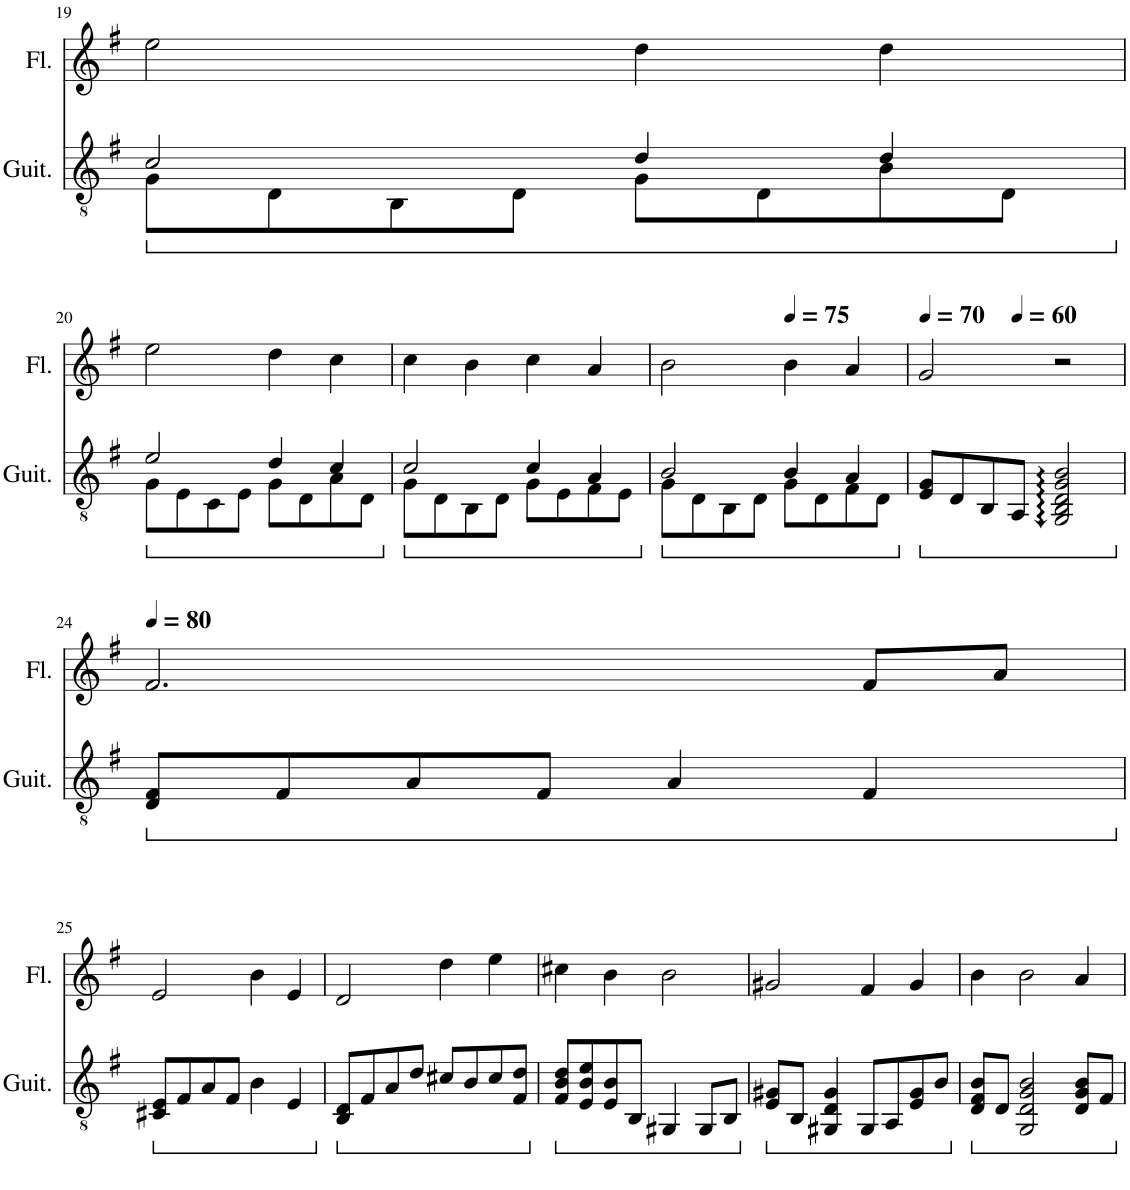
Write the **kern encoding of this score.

**kern	**kern
*part2	*part1
*staff2	*staff1
*I"Classical Guitar	*I"Flute
*I'Guit.	*I'Fl.
!!LO:PB:g=z
*clefGv2	*clefG2
*k[f#]	*k[f#]
*M4/4	*M4/4
*ped	*
=19	=19
*^	*
2c/	8G\L	2ee\
.	8D\	.
.	8BB\	.
.	8D\J	.
4d/	8G\L	4dd\
.	8D\	.
4d/	8B\	4dd\
.	8D\J	.
!!LO:LB:g=z
=20	=20	=20
*Xped	*	*
*ped	*	*
2e/	8G\L	2ee\
.	8E\	.
.	8C\	.
.	8E\J	.
4d/	8G\L	4dd\
.	8D\	.
4c/	8A\	4cc\
.	8D\J	.
=21	=21	=21
*Xped	*	*
*ped	*	*
2c/	8G\L	4cc\
.	8D\	.
.	8BB\	4b\
.	8D\J	.
4c/	8G\L	4cc\
.	8E\	.
4A/	8F#\	4a/
.	8E\J	.
=22	=22	=22
*Xped	*	*
*ped	*	*
2B/	8G\L	2b\
.	8D\	.
.	8BB\	.
.	8D\J	.
*	*	*MM75
4B/	8G\L	4b\
.	8D\	.
4A/	8F#\	4a/
.	8D\J	.
*v	*v	*
=23	=23
*Xped	*
*ped	*
*	*MM70
*	*^
8E/ 8G/L	2g/	4.ryy
8D/	.	.
8BB/	.	.
*	*MM60	*
8AA/J	.	2ryy
2GG/ 2BB/ 2D/ 2G/ 2B/	2r	.
.	.	8ryy
*	*v	*v
!!LO:LB:g=z
=24	=24
*Xped	*
*ped	*
*	*MM80
8D/ 8F#/L	2.f#/
8F#/	.
8A/	.
8F#/J	.
4A/	.
4F#/	8f#/L
.	8a/J
!!LO:LB:g=z
=25	=25
*Xped	*
*ped	*
8C#X/ 8E/L	2e/
8F#/	.
8A/	.
8F#/J	.
4B\	4b\
4E/	4e/
=26	=26
*Xped	*
*ped	*
8BB/ 8D/L	2d/
8F#/	.
8A/	.
8d/J	.
8c#X/L	4dd\
8B/	.
8c#/	4ee\
8F#/ 8d/J	.
=27	=27
*Xped	*
*ped	*
8F#/ 8B/ 8d/L	4cc#X\
8E/ 8B/ 8e/	.
8E/ 8B/	4b\
8BB/J	.
4GG#X/	2b\
8GG#/L	.
8BB/J	.
=28	=28
*Xped	*
*ped	*
8E/ 8G#X/L	2g#X/
8BB/J	.
4GG#X/ 4D/ 4G#/	.
8GG#/L	4f#/
8AA/	.
8E/ 8G#/	4g#/
8B/J	.
=29	=29
*Xped	*
*ped	*
8D/ 8F#/ 8B/L	4b\
8D/J	.
2GG/ 2D/ 2G/ 2B/	2b\
8D/ 8G/ 8B/L	4a/
8F#/J	.
*Xped	*
=	=
*-	*-
